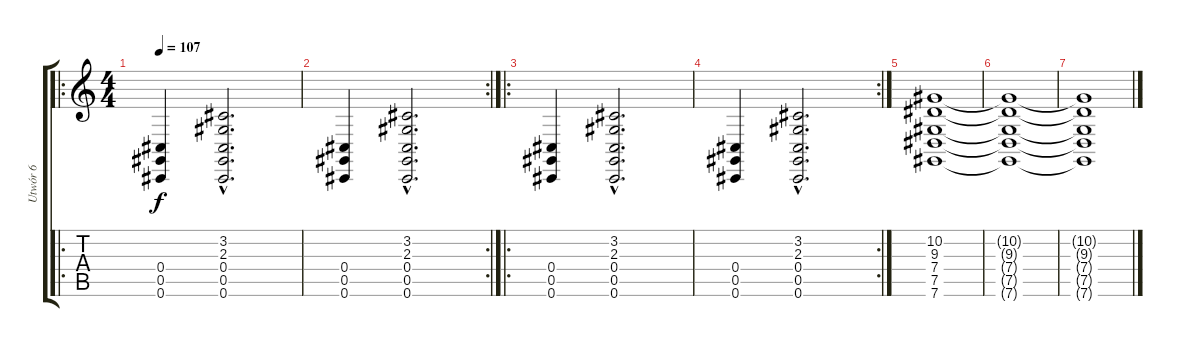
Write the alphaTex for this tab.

\track ("Utwór 6" "Utwór 6") {instrument drawbarorgan}
\staff {score tabs}
\tuning (Eb4 Bb3 Gb3 Db3 Ab2 Db2) {hide}
\ro
\ts (4 4)
\tempo 107
\clef g2
\ks c
(0.4 0.5 0.6).4{dy f} (3.2{hac} 2.3{hac} 0.4{hac} 0.5{hac} 0.6{hac}).2{d} |
\rc 2
(0.4 0.5 0.6).4 (3.2{hac} 2.3{hac} 0.4{hac} 0.5{hac} 0.6{hac}).2{d} |
\ro
(0.4 0.5 0.6).4 (3.2{hac} 2.3{hac} 0.4{hac} 0.5{hac} 0.6{hac}).2{d} |
\rc 2
(0.4 0.5 0.6).4 (3.2{hac} 2.3{hac} 0.4{hac} 0.5{hac} 0.6{hac}).2{d} |
(10.2 9.3 7.4 7.5 7.6).1 |
(10.2{t} 9.3{t} 7.4{t} 7.5{t} 7.6{t}).1{volume 0} |
(10.2{t} 9.3{t} 7.4{t} 7.5{t} 7.6{t}).1
